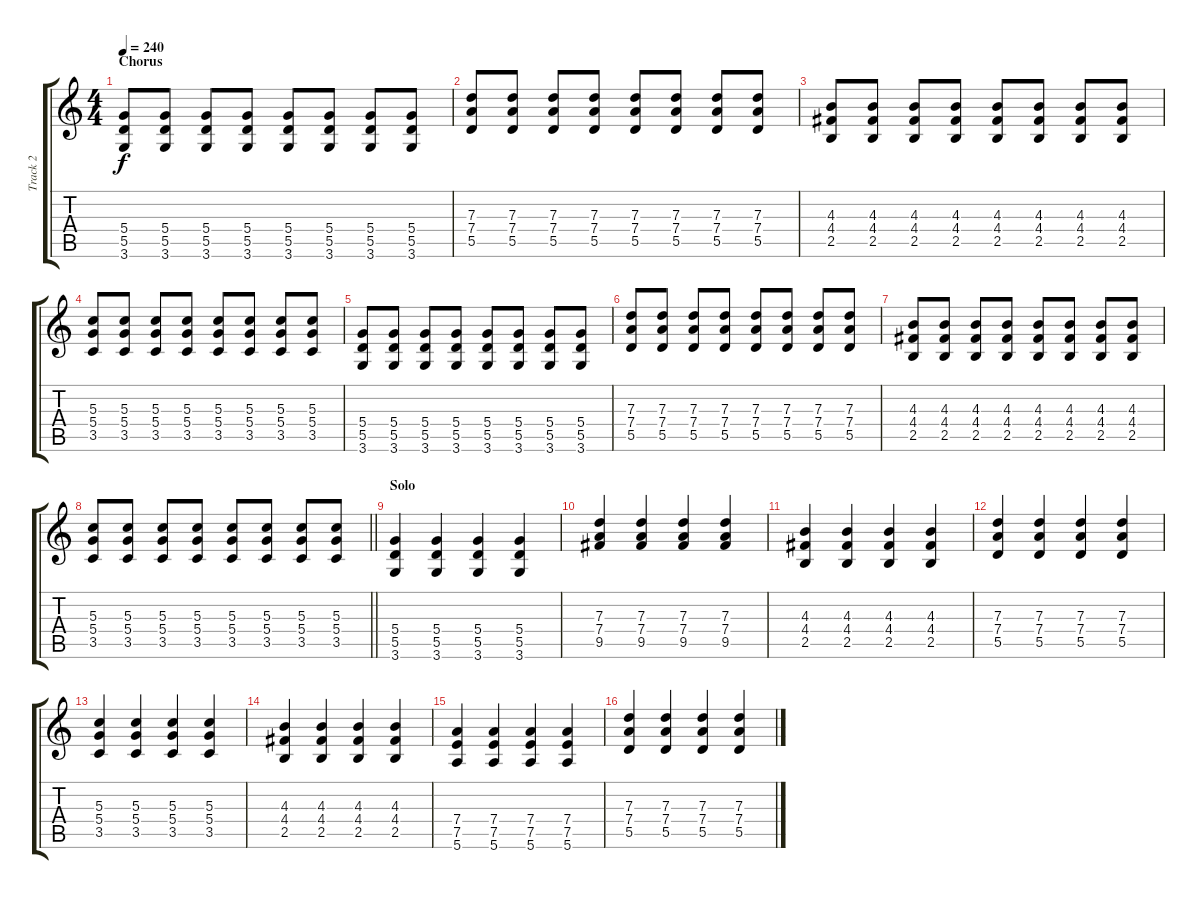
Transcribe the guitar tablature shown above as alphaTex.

\track ("Track 2" "Track 2") {instrument overdrivenguitar}
\staff {score tabs}
\tuning (E4 B3 G3 D3 A2 E2) {hide}
\ts (4 4)
\section ("" "Chorus")
\tempo 240
\clef g2
\ks c
(5.4 5.5 3.6).8{dy f} (5.4 5.5 3.6).8 (5.4 5.5 3.6).8 (5.4 5.5 3.6).8 (5.4 5.5 3.6).8 (5.4 5.5 3.6).8 (5.4 5.5 3.6).8 (5.4 5.5 3.6).8 |
(7.3 7.4 5.5).8 (7.3 7.4 5.5).8 (7.3 7.4 5.5).8 (7.3 7.4 5.5).8 (7.3 7.4 5.5).8 (7.3 7.4 5.5).8 (7.3 7.4 5.5).8 (7.3 7.4 5.5).8 |
(4.3 4.4 2.5).8 (4.3 4.4 2.5).8 (4.3 4.4 2.5).8 (4.3 4.4 2.5).8 (4.3 4.4 2.5).8 (4.3 4.4 2.5).8 (4.3 4.4 2.5).8 (4.3 4.4 2.5).8 |
(5.3 5.4 3.5).8 (5.3 5.4 3.5).8 (5.3 5.4 3.5).8 (5.3 5.4 3.5).8 (5.3 5.4 3.5).8 (5.3 5.4 3.5).8 (5.3 5.4 3.5).8 (5.3 5.4 3.5).8 |
(5.4 5.5 3.6).8 (5.4 5.5 3.6).8 (5.4 5.5 3.6).8 (5.4 5.5 3.6).8 (5.4 5.5 3.6).8 (5.4 5.5 3.6).8 (5.4 5.5 3.6).8 (5.4 5.5 3.6).8 |
(7.3 7.4 5.5).8 (7.3 7.4 5.5).8 (7.3 7.4 5.5).8 (7.3 7.4 5.5).8 (7.3 7.4 5.5).8 (7.3 7.4 5.5).8 (7.3 7.4 5.5).8 (7.3 7.4 5.5).8 |
(4.3 4.4 2.5).8 (4.3 4.4 2.5).8 (4.3 4.4 2.5).8 (4.3 4.4 2.5).8 (4.3 4.4 2.5).8 (4.3 4.4 2.5).8 (4.3 4.4 2.5).8 (4.3 4.4 2.5).8 |
\barLineRight lightlight
(5.3 5.4 3.5).8 (5.3 5.4 3.5).8 (5.3 5.4 3.5).8 (5.3 5.4 3.5).8 (5.3 5.4 3.5).8 (5.3 5.4 3.5).8 (5.3 5.4 3.5).8 (5.3 5.4 3.5).8 |
\section ("" "Solo")
(5.4 5.5 3.6).4 (5.4 5.5 3.6).4 (5.4 5.5 3.6).4 (5.4 5.5 3.6).4 |
(7.3 7.4 9.5).4 (7.3 7.4 9.5).4 (7.3 7.4 9.5).4 (7.3 7.4 9.5).4 |
(4.3 4.4 2.5).4 (4.3 4.4 2.5).4 (4.3 4.4 2.5).4 (4.3 4.4 2.5).4 |
(7.3 7.4 5.5).4 (7.3 7.4 5.5).4 (7.3 7.4 5.5).4 (7.3 7.4 5.5).4 |
(5.3 5.4 3.5).4 (5.3 5.4 3.5).4 (5.3 5.4 3.5).4 (5.3 5.4 3.5).4 |
(4.3 4.4 2.5).4 (4.3 4.4 2.5).4 (4.3 4.4 2.5).4 (4.3 4.4 2.5).4 |
(7.4 7.5 5.6).4 (7.4 7.5 5.6).4 (7.4 7.5 5.6).4 (7.4 7.5 5.6).4 |
(7.3 7.4 5.5).4 (7.3 7.4 5.5).4 (7.3 7.4 5.5).4 (7.3 7.4 5.5).4
